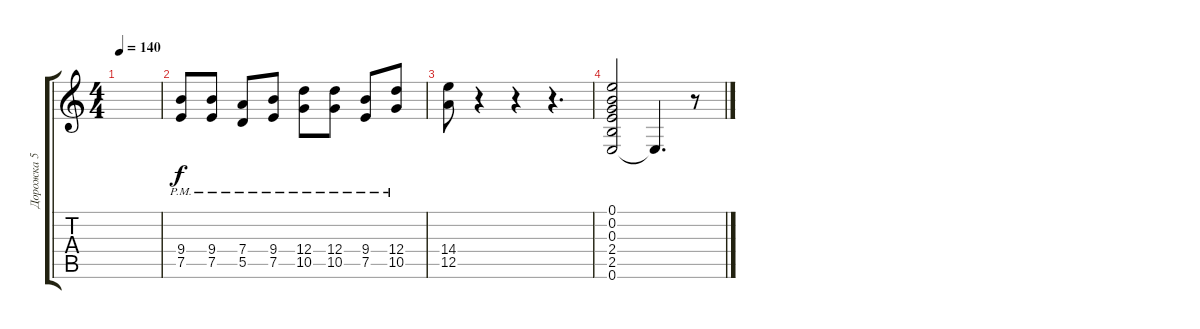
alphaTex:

\track ("Дорожка 5" "Дорожка 5") {instrument overdrivenguitar}
\staff {score tabs}
\tuning (E4 B3 G3 D3 A2 E2) {hide}
\ts (4 4)
\tempo 140
\clef g2
\ks c
|
(9.4 7.5{pm}).8{dy f} (9.4 7.5{pm}).8 (7.4 5.5{pm}).8 (9.4 7.5{pm}).8 (12.4 10.5{pm}).8 (12.4 10.5{pm}).8 (9.4 7.5{pm}).8 (12.4 10.5{pm}).8 |
(14.4 12.5).8 r.4 r.4 r.4{d} |
(0.1 0.2 0.3 2.4 2.5 0.6).2 0.6{t}.4{d} r.8
